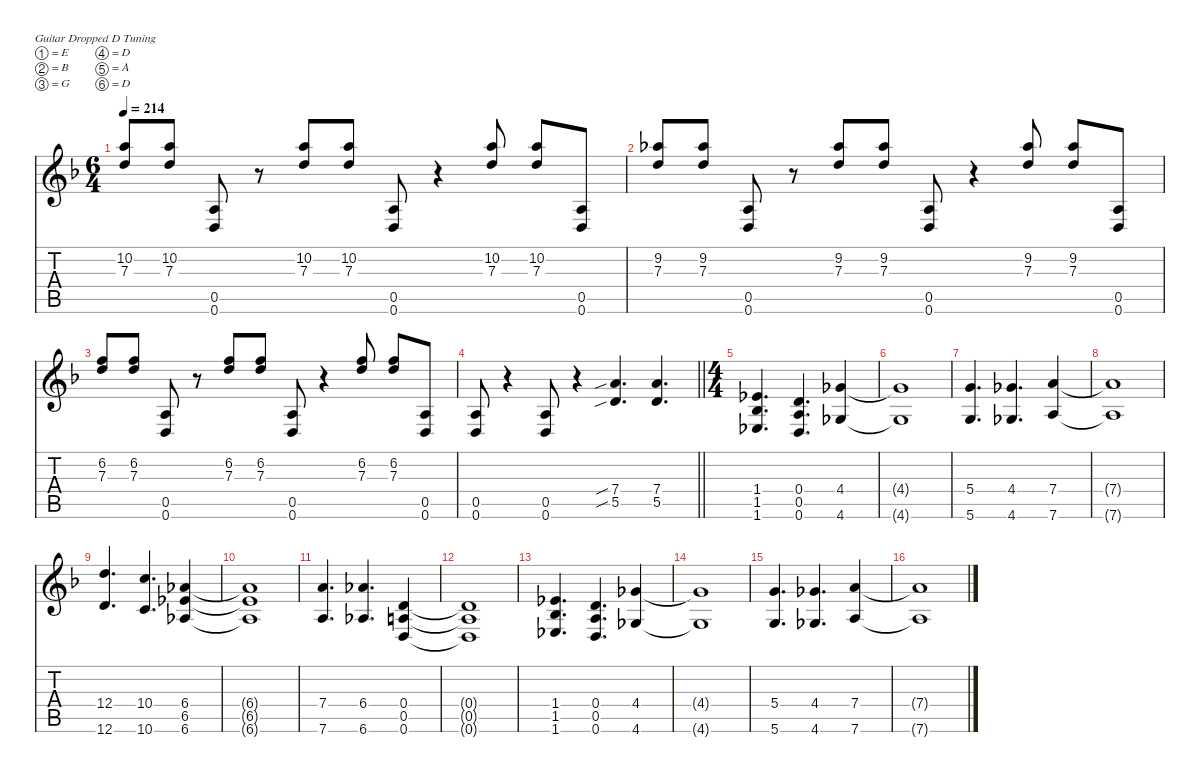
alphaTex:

\hideDynamics
\bracketExtendMode nobrackets
\singleTrackTrackNamePolicy hidden
\multiTrackTrackNamePolicy hidden
\firstSystemTrackNameMode fullname
\firstSystemTrackNameOrientation horizontal
\otherSystemsTrackNameOrientation horizontal
\track ("Guitar-spare" "E-Gt") {instrument distortionguitar}
\staff {score tabs}
\tuning (E4 B3 G3 D3 A2 D2)
\ts (6 4)
\tempo 214
\clef g2
\ks dminor
(10.2{acc forcenatural} 7.3{acc forcenatural}).8{dy f instrument distortionguitar beam Up} (10.2{acc forcenatural} 7.3{acc forcenatural}).8{beam Up} (0.5{acc forcenatural} 0.6{acc forcenatural}).8{beam Up} r.8{beam Up} (10.2{acc forcenatural} 7.3{acc forcenatural}).8{beam Up} (10.2{acc forcenatural} 7.3{acc forcenatural}).8{beam Up} (0.5{acc forcenatural} 0.6{acc forcenatural}).8{beam Up} r.4{beam Up} (10.2{acc forcenatural} 7.3{acc forcenatural}).8{beam Up} (10.2{acc forcenatural} 7.3{acc forcenatural}).8{beam Up} (0.5{acc forcenatural} 0.6{acc forcenatural}).8{beam Up} |
(9.2{acc b} 7.3{acc forcenatural}).8{beam Up} (9.2{acc b} 7.3{acc forcenatural}).8{beam Up} (0.5{acc forcenatural} 0.6{acc forcenatural}).8{beam Up} r.8{beam Up} (9.2{acc b} 7.3{acc forcenatural}).8{beam Up} (9.2{acc b} 7.3{acc forcenatural}).8{beam Up} (0.5{acc forcenatural} 0.6{acc forcenatural}).8{beam Up} r.4{beam Up} (9.2{acc b} 7.3{acc forcenatural}).8{beam Up} (9.2{acc b} 7.3{acc forcenatural}).8{beam Up} (0.5{acc forcenatural} 0.6{acc forcenatural}).8{beam Up} |
(6.2{acc forcenatural} 7.3{acc forcenatural}).8{beam Up} (6.2{acc forcenatural} 7.3{acc forcenatural}).8{beam Up} (0.5{acc forcenatural} 0.6{acc forcenatural}).8{beam Up} r.8{beam Up} (6.2{acc forcenatural} 7.3{acc forcenatural}).8{beam Up} (6.2{acc forcenatural} 7.3{acc forcenatural}).8{beam Up} (0.5{acc forcenatural} 0.6{acc forcenatural}).8{beam Up} r.4{beam Up} (6.2{acc forcenatural} 7.3{acc forcenatural}).8{beam Up} (6.2{acc forcenatural} 7.3{acc forcenatural}).8{beam Up} (0.5{acc forcenatural} 0.6{acc forcenatural}).8{beam Up} |
\barLineRight lightlight
(0.5{acc forcenatural} 0.6{acc forcenatural}).8{beam Up} r.4{beam Up} (0.5{acc forcenatural} 0.6{acc forcenatural}).8{beam Up} r.4{beam Up} (7.4{sib acc forcenatural} 5.5{sib acc forcenatural}).4{d beam Up} (7.4{acc forcenatural} 5.5{acc forcenatural}).4{d beam Up} |
\ts (4 4)
(1.4{acc b} 1.5{acc b} 1.6{acc b}).4{d beam Up} (0.4{acc forcenatural} 0.5{acc forcenatural} 0.6{acc forcenatural}).4{d beam Up} (4.4{acc b} 4.6{acc b}).4{beam Up} |
(4.4{t acc b} 4.6{t acc b}).1{beam Up} |
(5.4{acc forcenatural} 5.6{acc forcenatural}).4{d beam Up} (4.4{acc b} 4.6{acc b}).4{d beam Up} (7.4{acc forcenatural} 7.6{acc forcenatural}).4{beam Up} |
(7.4{t acc forcenatural} 7.6{t acc forcenatural}).1{beam Up} |
(12.4{acc forcenatural} 12.6{acc forcenatural}).4{d beam Up} (10.4{acc forcenatural} 10.6{acc forcenatural}).4{d beam Up} (6.4{acc b} 6.5{acc b} 6.6{acc b}).4{beam Up} |
(6.4{t acc b} 6.5{t acc b} 6.6{t acc b}).1{beam Up} |
(7.4{acc forcenatural} 7.6{acc forcenatural}).4{d beam Up} (6.4{acc b} 6.6{acc b}).4{d beam Up} (0.4{acc forcenatural} 0.5{acc forcenatural} 0.6{acc forcenatural}).4{beam Up} |
(0.4{t acc forcenatural} 0.5{t acc forcenatural} 0.6{t acc forcenatural}).1{beam Up} |
(1.4{acc b} 1.5{acc b} 1.6{acc b}).4{d beam Up} (0.4{acc forcenatural} 0.5{acc forcenatural} 0.6{acc forcenatural}).4{d beam Up} (4.4{acc b} 4.6{acc b}).4{beam Up} |
(4.4{t acc b} 4.6{t acc b}).1{beam Up} |
(5.4{acc forcenatural} 5.6{acc forcenatural}).4{d beam Up} (4.4{acc b} 4.6{acc b}).4{d beam Up} (7.4{acc forcenatural} 7.6{acc forcenatural}).4{beam Up} |
(7.4{t acc forcenatural} 7.6{t acc forcenatural}).1{beam Up}
